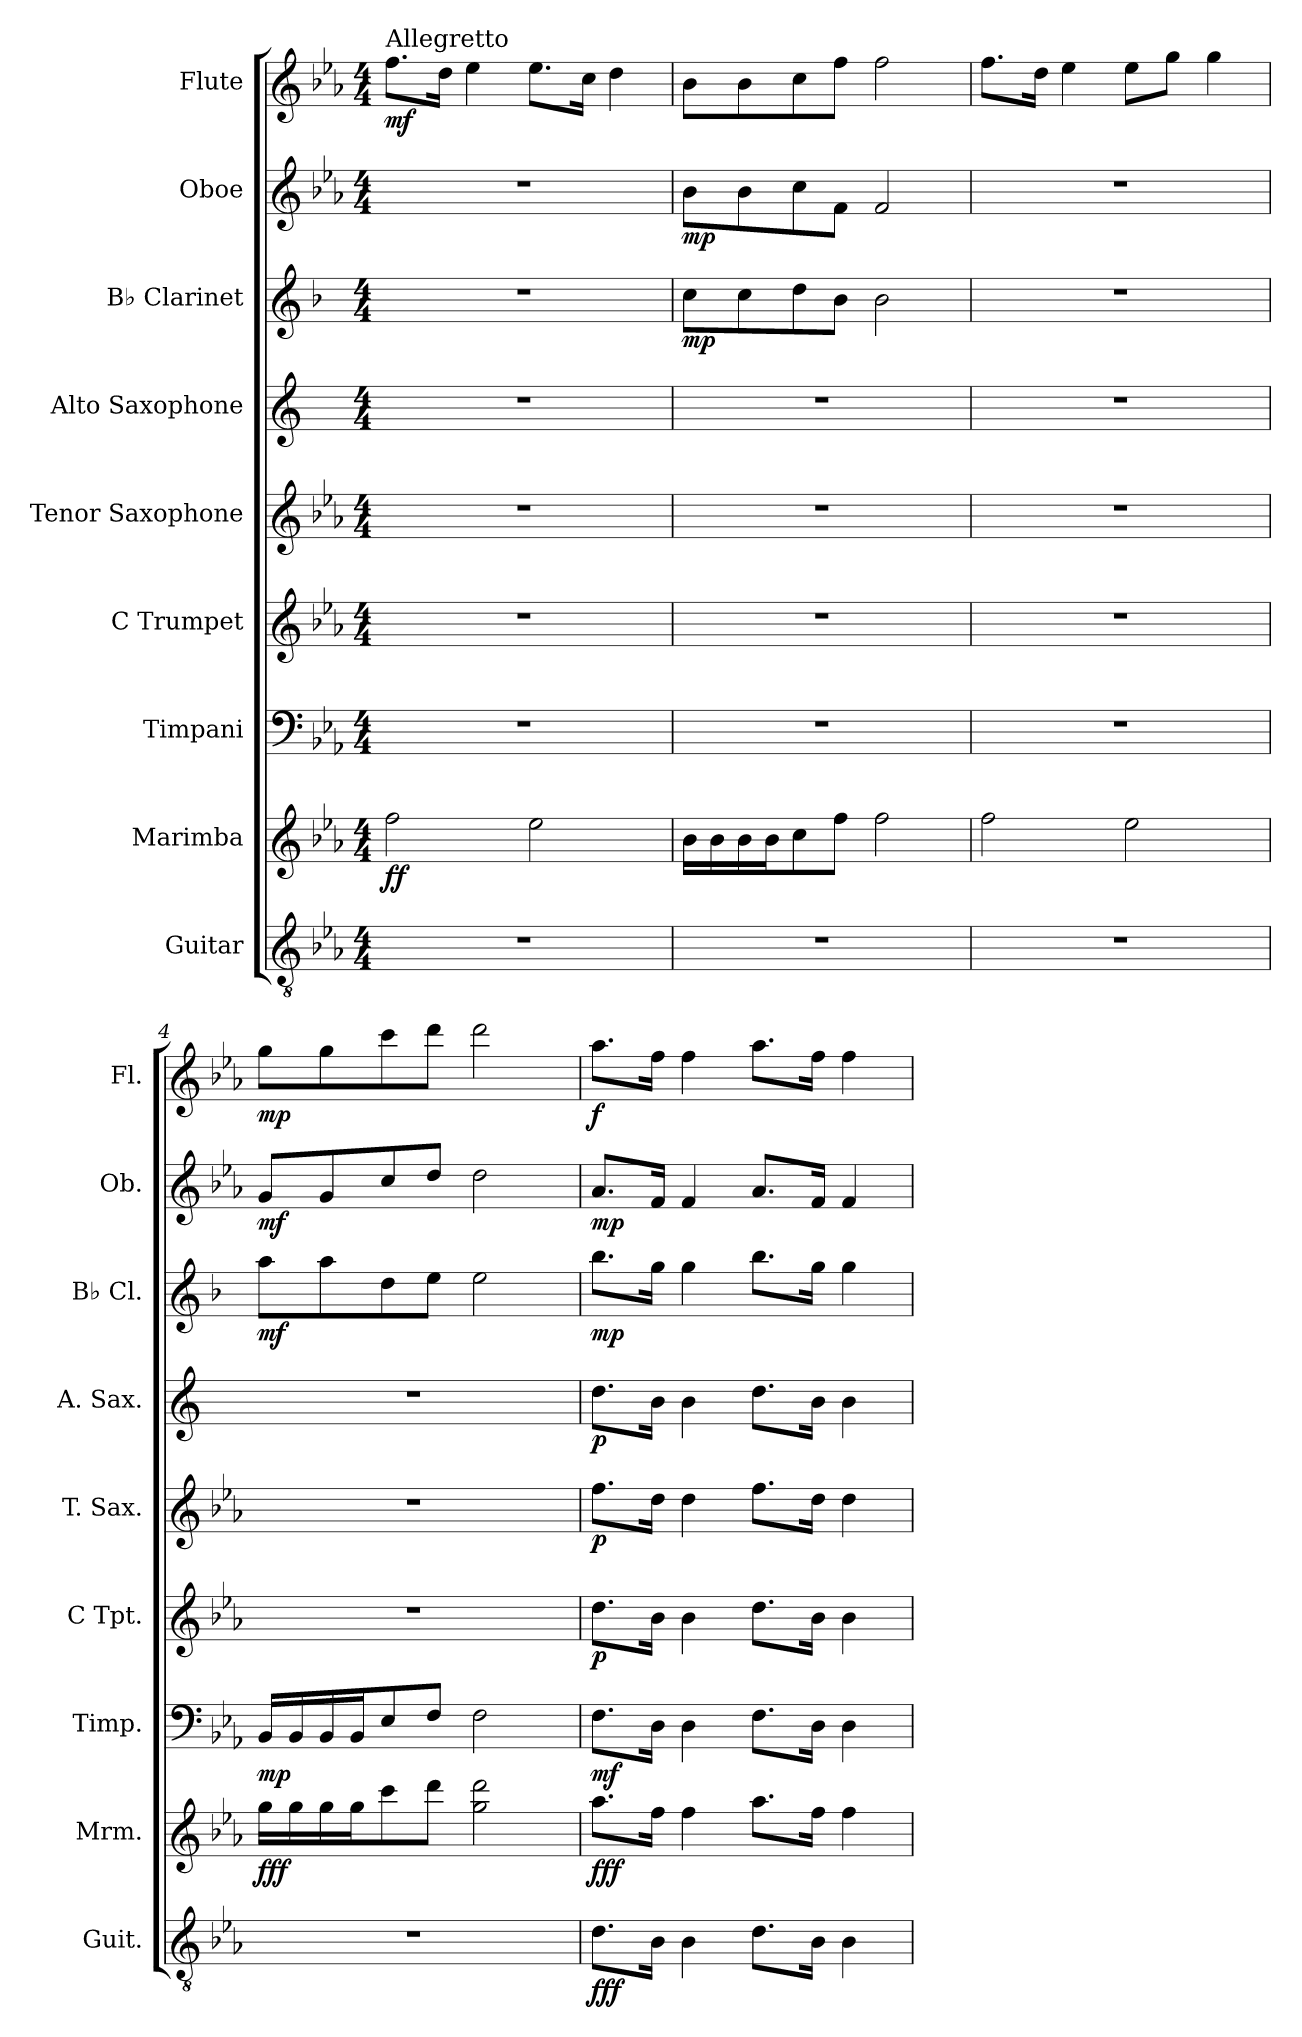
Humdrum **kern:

**kern	**dynam	**kern	**dynam	**kern	**dynam	**kern	**dynam	**kern	**dynam	**kern	**dynam	**kern	**dynam	**kern	**dynam	**kern	**dynam
*part9	*part9	*part8	*part8	*part7	*part7	*part6	*part6	*part5	*part5	*part4	*part4	*part3	*part3	*part2	*part2	*part1	*part1
*staff9	*staff9	*staff8	*staff8	*staff7	*staff7	*staff6	*staff6	*staff5	*staff5	*staff4	*staff4	*staff3	*staff3	*staff2	*staff2	*staff1	*staff1
*I"Guitar	*	*I"Marimba	*	*I"Timpani	*	*I"C Trumpet	*	*I"Tenor Saxophone	*	*I"Alto Saxophone	*	*I"B♭ Clarinet	*	*I"Oboe	*	*I"Flute	*
*I'Guit.	*	*I'Mrm.	*	*I'Timp.	*	*I'C Tpt.	*	*I'T. Sax.	*	*I'A. Sax.	*	*I'B♭ Cl.	*	*I'Ob.	*	*I'Fl.	*
*clefGv2	*	*clefG2	*	*clefF4	*	*clefG2	*	*clefG2	*	*clefG2	*	*clefG2	*	*clefG2	*	*clefG2	*
*	*	*	*	*	*	*	*	*ITrd8c14	*	*ITrd5c9	*	*ITrd1c2	*	*	*	*	*
*k[b-e-a-]	*	*k[b-e-a-]	*	*k[b-e-a-]	*	*k[b-e-a-]	*	*k[b-e-a-]	*	*k[b-e-a-]	*	*k[b-e-a-]	*	*k[b-e-a-]	*	*k[b-e-a-]	*
*E-:	*	*E-:	*	*E-:	*	*E-:	*	*E-:	*	*E-:	*	*E-:	*	*E-:	*	*E-:	*
*M4/4	*	*M4/4	*	*M4/4	*	*M4/4	*	*M4/4	*	*M4/4	*	*M4/4	*	*M4/4	*	*M4/4	*
=1	=1	=1	=1	=1	=1	=1	=1	=1	=1	=1	=1	=1	=1	=1	=1	=1	=1
!	!	!	!	!	!	!	!	!	!	!	!	!	!	!	!	!LO:TX:a:t=Allegretto	!
!	!	!	!LO:DY:b	!	!	!	!	!	!	!	!	!	!	!	!	!	!LO:DY:b
1r	.	2ff\	ff	1r	.	1r	.	1r	.	1r	.	1r	.	1r	.	8.ff\L	mf
.	.	.	.	.	.	.	.	.	.	.	.	.	.	.	.	16dd\Jk	.
.	.	.	.	.	.	.	.	.	.	.	.	.	.	.	.	4ee-\	.
.	.	2ee-\	.	.	.	.	.	.	.	.	.	.	.	.	.	8.ee-\L	.
.	.	.	.	.	.	.	.	.	.	.	.	.	.	.	.	16cc\Jk	.
.	.	.	.	.	.	.	.	.	.	.	.	.	.	.	.	4dd\	.
=2	=2	=2	=2	=2	=2	=2	=2	=2	=2	=2	=2	=2	=2	=2	=2	=2	=2
!	!	!	!	!	!	!	!	!	!	!	!	!	!LO:DY:b	!	!LO:DY:b	!	!
1r	.	16b-\LL	.	1r	.	1r	.	1r	.	1r	.	8b-\L	mp	8b-\L	mp	8b-\L	.
.	.	16b-\	.	.	.	.	.	.	.	.	.	.	.	.	.	.	.
.	.	16b-\	.	.	.	.	.	.	.	.	.	8b-\	.	8b-\	.	8b-\	.
.	.	16b-\J	.	.	.	.	.	.	.	.	.	.	.	.	.	.	.
.	.	8cc\	.	.	.	.	.	.	.	.	.	8cc\	.	8cc\	.	8cc\	.
.	.	8ff\J	.	.	.	.	.	.	.	.	.	8a-\J	.	8f\J	.	8ff\J	.
.	.	2ff\	.	.	.	.	.	.	.	.	.	2a-\	.	2f/	.	2ff\	.
=3	=3	=3	=3	=3	=3	=3	=3	=3	=3	=3	=3	=3	=3	=3	=3	=3	=3
1r	.	2ff\	.	1r	.	1r	.	1r	.	1r	.	1r	.	1r	.	8.ff\L	.
.	.	.	.	.	.	.	.	.	.	.	.	.	.	.	.	16dd\Jk	.
.	.	.	.	.	.	.	.	.	.	.	.	.	.	.	.	4ee-\	.
.	.	2ee-\	.	.	.	.	.	.	.	.	.	.	.	.	.	8ee-\L	.
.	.	.	.	.	.	.	.	.	.	.	.	.	.	.	.	8gg\J	.
.	.	.	.	.	.	.	.	.	.	.	.	.	.	.	.	4gg\	.
=4	=4	=4	=4	=4	=4	=4	=4	=4	=4	=4	=4	=4	=4	=4	=4	=4	=4
!	!	!	!LO:DY:b	!	!LO:DY:b	!	!	!	!	!	!	!	!LO:DY:b	!	!LO:DY:b	!	!LO:DY:b
1r	.	16gg\LL	fff	16BB-/LL	mp	1r	.	1r	.	1r	.	8gg\L	mf	8g/L	mf	8gg\L	mp
.	.	16gg\	.	16BB-/	.	.	.	.	.	.	.	.	.	.	.	.	.
.	.	16gg\	.	16BB-/	.	.	.	.	.	.	.	8gg\	.	8g/	.	8gg\	.
.	.	16gg\J	.	16BB-/J	.	.	.	.	.	.	.	.	.	.	.	.	.
.	.	8ccc\	.	8E-/	.	.	.	.	.	.	.	8cc\	.	8cc/	.	8ccc\	.
.	.	8ddd\J	.	8F/J	.	.	.	.	.	.	.	8dd\J	.	8dd/J	.	8ddd\J	.
.	.	2gg\ 2ddd\	.	2F\	.	.	.	.	.	.	.	2dd\	.	2dd\	.	2ddd\	.
!!LO:PB:g=z
=5	=5	=5	=5	=5	=5	=5	=5	=5	=5	=5	=5	=5	=5	=5	=5	=5	=5
!	!LO:DY:b	!	!LO:DY:b	!	!LO:DY:b	!	!LO:DY:b	!	!LO:DY:b	!	!LO:DY:b	!	!LO:DY:b	!	!LO:DY:b	!	!LO:DY:b
8.d\L	fff	8.aa-\L	fff	8.F\L	mf	8.dd\L	p	8.f\L	p	8.f\L	p	8.aa-\L	mp	8.a-/L	mp	8.aa-\L	f
16B-\Jk	.	16ff\Jk	.	16D\Jk	.	16b-\Jk	.	16d\Jk	.	16d\Jk	.	16ff\Jk	.	16f/Jk	.	16ff\Jk	.
4B-\	.	4ff\	.	4D\	.	4b-\	.	4d\	.	4d\	.	4ff\	.	4f/	.	4ff\	.
8.d\L	.	8.aa-\L	.	8.F\L	.	8.dd\L	.	8.f\L	.	8.f\L	.	8.aa-\L	.	8.a-/L	.	8.aa-\L	.
16B-\Jk	.	16ff\Jk	.	16D\Jk	.	16b-\Jk	.	16d\Jk	.	16d\Jk	.	16ff\Jk	.	16f/Jk	.	16ff\Jk	.
4B-\	.	4ff\	.	4D\	.	4b-\	.	4d\	.	4d\	.	4ff\	.	4f/	.	4ff\	.
=	=	=	=	=	=	=	=	=	=	=	=	=	=	=	=	=	=
*-	*-	*-	*-	*-	*-	*-	*-	*-	*-	*-	*-	*-	*-	*-	*-	*-	*-
